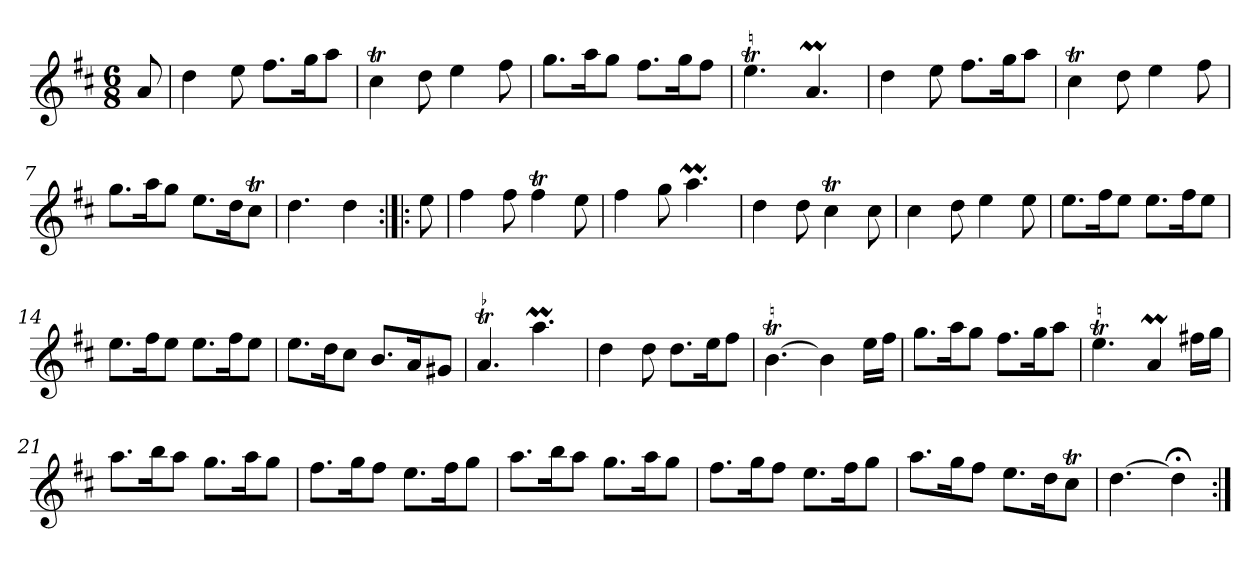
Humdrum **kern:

**kern
*part1
*staff1
*clefG2
*k[f#c#]
*D:
*M6/8
*MM120
=
8a
=1
4dd
8ee
8.ff#\L
16gg\K
8aa\J
=2
4cc#t
8dd
4ee
8ff#
=3
8.gg\L
16aa\K
8gg\J
8.ff#\L
16gg\K
8ff#\J
=4
4.eet
4.aM
=5
4dd
8ee
8.ff#\L
16gg\K
8aa\J
=6
4cc#t
8dd
4ee
8ff#
=7
8.gg\L
16aa\K
8gg\J
8.ee\L
16dd\K
8cc#t\J
=8
4.dd
4dd
=:|!|:
8ee
=9
4ff#
8ff#
4ff#t
8ee
=10
4ff#
8gg
4.aaM
=11
4dd
8dd
4cc#t
8cc#
=12
4cc#
8dd
4ee
8ee
=13
8.ee\L
16ff#\K
8ee\J
8.ee\L
16ff#\K
8ee\J
=14
8.ee\L
16ff#\K
8ee\J
8.ee\L
16ff#\K
8ee\J
=15
8.ee\L
16dd\K
8cc#\J
8.b/L
16a/K
8g#X/J
=16
!LO:TR:acc=-
4.at
4.aaM
=17
4dd
8dd
8.dd\L
16ee\K
8ff#\J
=18
[4.bt
4b]
16ee\LL
16ff#\JJ
=19
8.gg\L
16aa\K
8gg\J
8.ff#\L
16gg\K
8aa\J
=20
4.eet
4aM
16ff#X\LL
16gg\JJ
=21
8.aa\L
16bb\K
8aa\J
8.gg\L
16aa\K
8gg\J
=22
8.ff#\L
16gg\K
8ff#\J
8.ee\L
16ff#\K
8gg\J
=23
8.aa\L
16bb\K
8aa\J
8.gg\L
16aa\K
8gg\J
=24
8.ff#\L
16gg\K
8ff#\J
8.ee\L
16ff#\K
8gg\J
=25
8.aa\L
16gg\K
8ff#\J
8.ee\L
16dd\K
8cc#t\J
=26
[4.dd
4dd;<]
=:|!
*-
